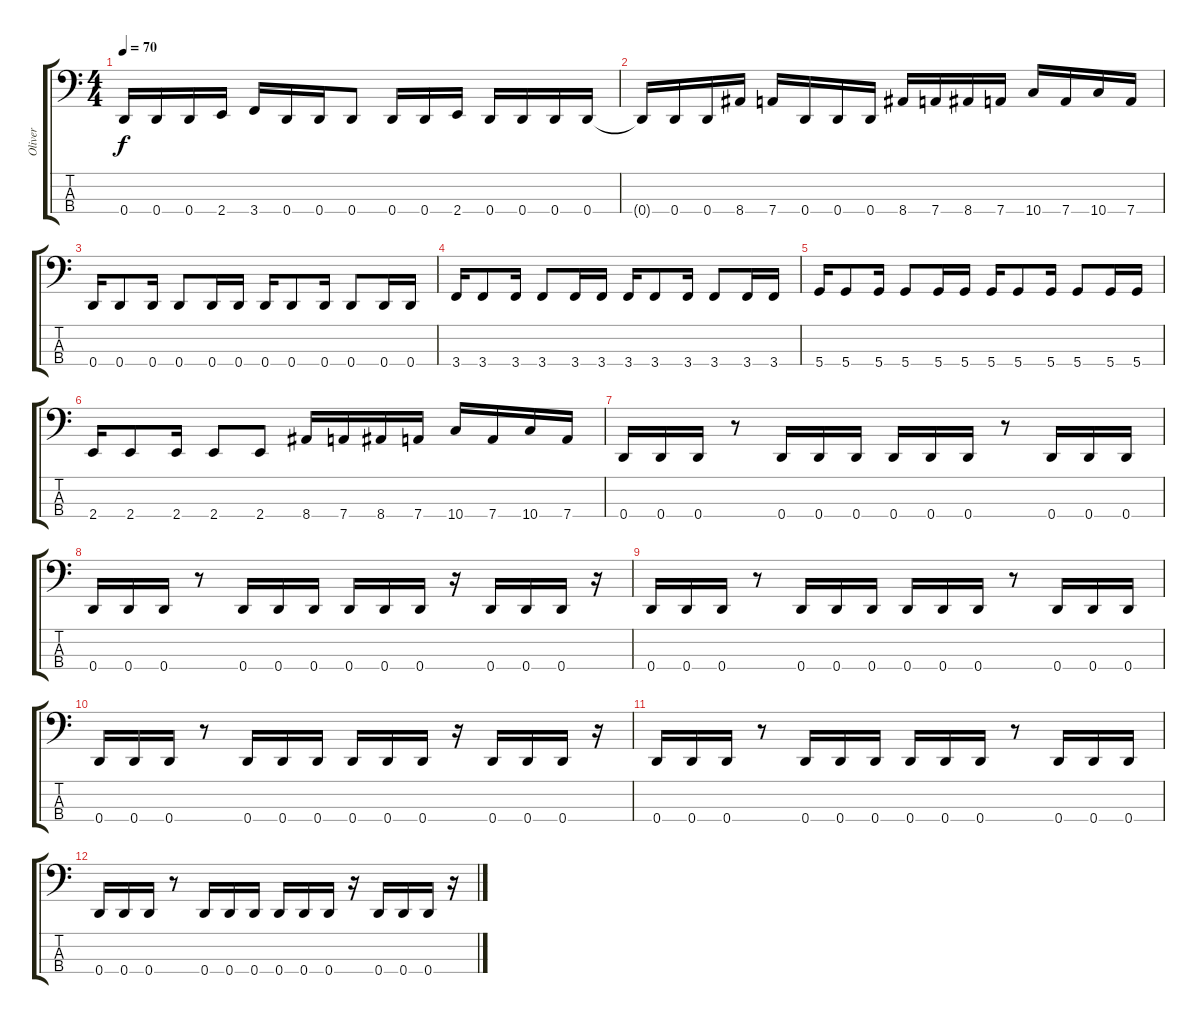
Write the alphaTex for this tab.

\track ("Oliver" "Oliver") {instrument electricbassfinger}
\staff {score tabs}
\tuning (F2 C2 G1 D1) {hide}
\ts (4 4)
\tempo 70
\clef f4
\ks c
0.4{t}.16{dy f} 0.4.16 0.4.16 2.4.16 3.4.16 0.4.16 0.4.16 0.4.8 0.4.16 0.4.16 2.4.16 0.4.16 0.4.16 0.4.16 0.4.16 |
0.4{t}.16 0.4.16 0.4.16 8.4.16 7.4.16 0.4.16 0.4.16 0.4.16 8.4.16 7.4.16 8.4.16 7.4.16 10.4.16 7.4.16 10.4.16 7.4.16 |
0.4.16 0.4.8 0.4.16 0.4.8 0.4.16 0.4.16 0.4.16 0.4.8 0.4.16 0.4.8 0.4.16 0.4.16 |
3.4.16 3.4.8 3.4.16 3.4.8 3.4.16 3.4.16 3.4.16 3.4.8 3.4.16 3.4.8 3.4.16 3.4.16 |
5.4.16 5.4.8 5.4.16 5.4.8 5.4.16 5.4.16 5.4.16 5.4.8 5.4.16 5.4.8 5.4.16 5.4.16 |
2.4.16 2.4.8 2.4.16 2.4.8 2.4.8 8.4.16 7.4.16 8.4.16 7.4.16 10.4.16 7.4.16 10.4.16 7.4.16 |
0.4.16 0.4.16 0.4.16 r.8 0.4.16 0.4.16 0.4.16 0.4.16 0.4.16 0.4.16 r.8 0.4.16 0.4.16 0.4.16 |
0.4.16 0.4.16 0.4.16 r.8 0.4.16 0.4.16 0.4.16 0.4.16 0.4.16 0.4.16 r.16 0.4.16 0.4.16 0.4.16 r.16 |
0.4.16 0.4.16 0.4.16 r.8 0.4.16 0.4.16 0.4.16 0.4.16 0.4.16 0.4.16 r.8 0.4.16 0.4.16 0.4.16 |
0.4.16 0.4.16 0.4.16 r.8 0.4.16 0.4.16 0.4.16 0.4.16 0.4.16 0.4.16 r.16 0.4.16 0.4.16 0.4.16 r.16 |
0.4.16 0.4.16 0.4.16 r.8 0.4.16 0.4.16 0.4.16 0.4.16 0.4.16 0.4.16 r.8 0.4.16 0.4.16 0.4.16 |
0.4.16 0.4.16 0.4.16 r.8 0.4.16 0.4.16 0.4.16 0.4.16 0.4.16 0.4.16 r.16 0.4.16 0.4.16 0.4.16 r.16
